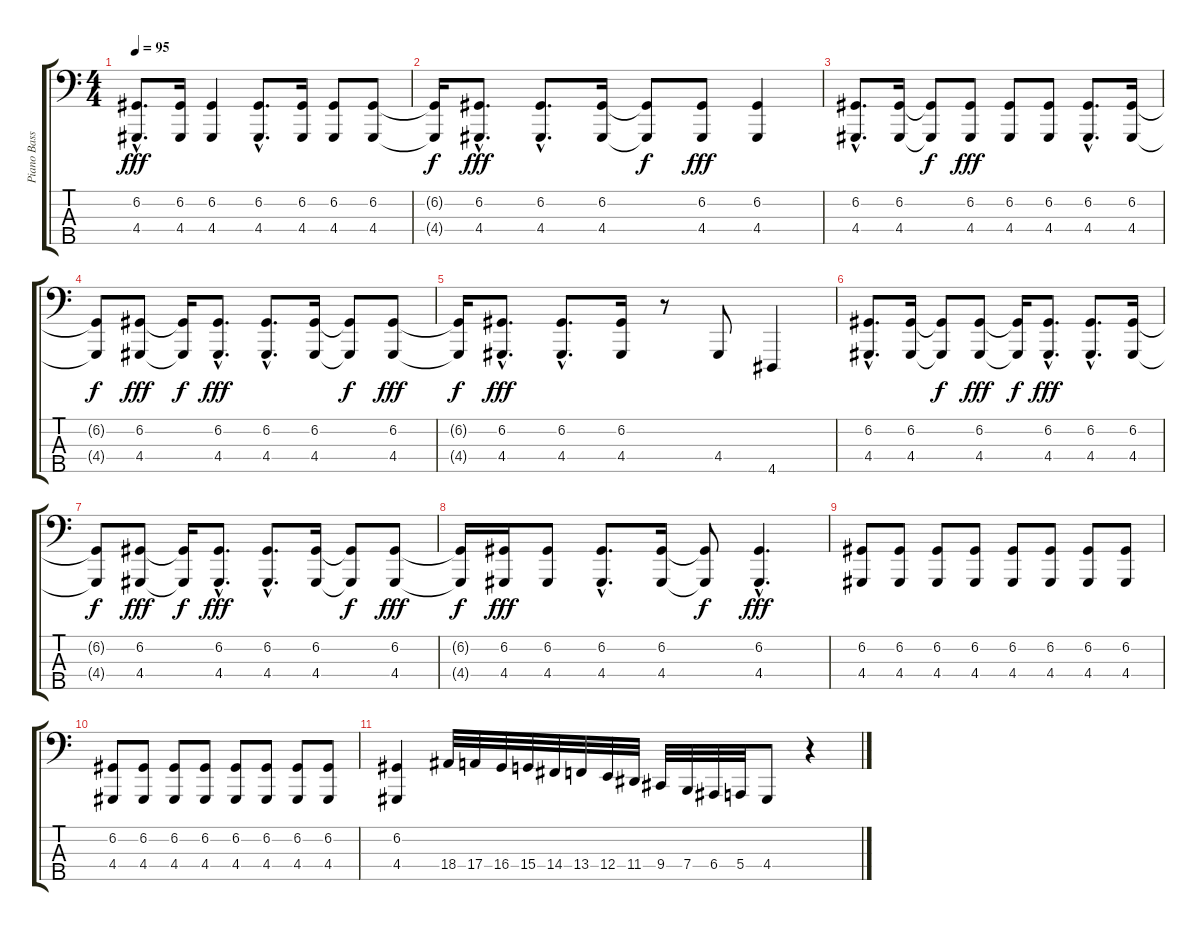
\track ("Piano Bass" "Piano Bass") {instrument electricgrandpiano}
\staff {score tabs}
\tuning (G2 D2 A1 E1 B0) {hide}
\ts (4 4)
\tempo 95
\clef f4
\ks c
(6.2{hac} 4.4{hac}).8{d dy fff} (6.2 4.4).16 (6.2 4.4).4 (6.2{hac} 4.4{hac}).8{d} (6.2 4.4).16 (6.2 4.4).8 (6.2 4.4).8 |
(6.2{t} 4.4{t}).16{dy f} (6.2{hac} 4.4{hac}).8{d dy fff} (6.2{hac} 4.4{hac}).8{d} (6.2 4.4).16 (6.2{t} 4.4{t}).8{dy f} (6.2 4.4).8{dy fff} (6.2 4.4).4 |
(6.2{hac} 4.4{hac}).8{d} (6.2 4.4).16 (6.2{t} 4.4{t}).8{dy f} (6.2 4.4).8{dy fff} (6.2 4.4).8 (6.2 4.4).8 (6.2{hac} 4.4{hac}).8{d} (6.2 4.4).16 |
(6.2{t} 4.4{t}).8{dy f} (6.2 4.4).8{dy fff} (6.2{t} 4.4{t}).16{dy f} (6.2{hac} 4.4{hac}).8{d dy fff} (6.2{hac} 4.4{hac}).8{d} (6.2 4.4).16 (6.2{t} 4.4{t}).8{dy f} (6.2 4.4).8{dy fff} |
(6.2{t} 4.4{t}).16{dy f} (6.2{hac} 4.4{hac}).8{d dy fff} (6.2{hac} 4.4{hac}).8{d} (6.2 4.4).16 r.8 4.4.8 4.5.4 |
(6.2{hac} 4.4{hac}).8{d} (6.2 4.4).16 (6.2{t} 4.4{t}).8{dy f} (6.2 4.4).8{dy fff} (6.2{t} 4.4{t}).16{dy f} (6.2{hac} 4.4{hac}).8{d dy fff} (6.2{hac} 4.4{hac}).8{d} (6.2 4.4).16 |
(6.2{t} 4.4{t}).8{dy f} (6.2 4.4).8{dy fff} (6.2{t} 4.4{t}).16{dy f} (6.2{hac} 4.4{hac}).8{d dy fff} (6.2{hac} 4.4{hac}).8{d} (6.2 4.4).16 (6.2{t} 4.4{t}).8{dy f} (6.2 4.4).8{dy fff} |
(6.2{t} 4.4{t}).16{dy f} (6.2 4.4).16{dy fff} (6.2 4.4).8 (6.2{hac} 4.4{hac}).8{d} (6.2 4.4).16 (6.2{t} 4.4{t}).8{dy f} (6.2{hac} 4.4{hac}).4{d dy fff} |
(6.2 4.4).8 (6.2 4.4).8 (6.2 4.4).8 (6.2 4.4).8 (6.2 4.4).8 (6.2 4.4).8 (6.2 4.4).8 (6.2 4.4).8 |
(6.2 4.4).8 (6.2 4.4).8 (6.2 4.4).8 (6.2 4.4).8 (6.2 4.4).8 (6.2 4.4).8 (6.2 4.4).8 (6.2 4.4).8 |
(6.2 4.4).4 18.4.32 17.4.32 16.4.32 15.4.32 14.4.32 13.4.32 12.4.32 11.4.32 9.4.32 7.4.32 6.4.32 5.4.32 4.4.8 r.4
